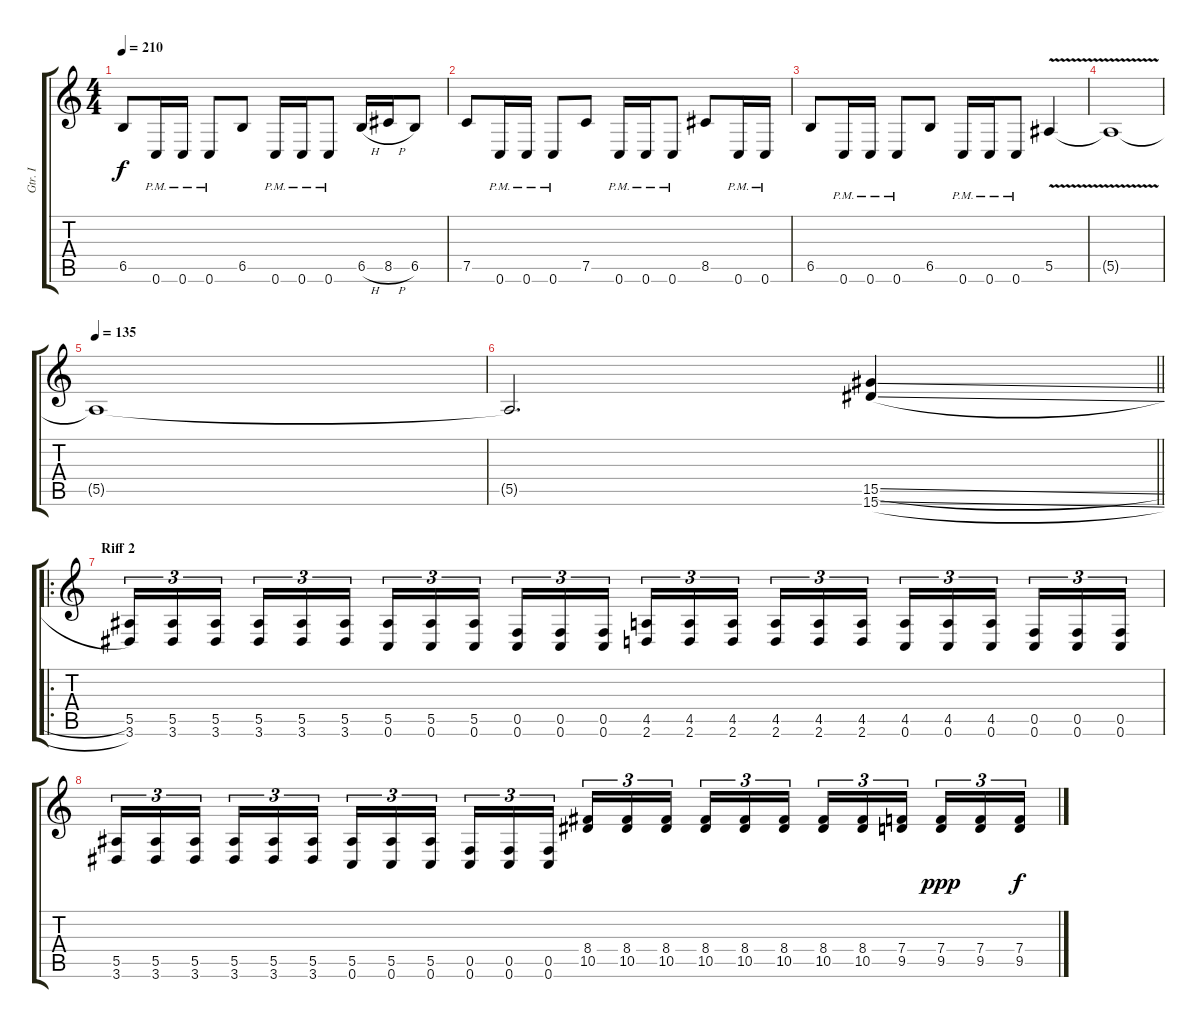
\track ("Gtr. I" "Gtr. I") {instrument overdrivenguitar}
\staff {score tabs}
\tuning (C4 G3 Eb3 Bb2 F2 C2) {hide}
\ts (4 4)
\tempo 210
\clef g2
\ks c
6.5.8{dy f} 0.6{pm}.16 0.6{pm}.16 0.6{pm}.8 6.5.8 0.6{pm}.16 0.6{pm}.16 0.6{pm}.8 6.5{h}.16 8.5{h}.16 6.5.8 |
7.5.8 0.6{pm}.16 0.6{pm}.16 0.6{pm}.8 7.5.8 0.6{pm}.16 0.6{pm}.16 0.6{pm}.8 8.5.8 0.6{pm}.16 0.6{pm}.16 |
6.5.8 0.6{pm}.16 0.6{pm}.16 0.6{pm}.8 6.5.8 0.6{pm}.16 0.6{pm}.16 0.6{pm}.8 5.5{v}.4 |
5.5{t}.1 |
\tempo 135
5.5{t}.1 |
\barLineRight lightlight
5.5{t}.2{d} (15.5{sl} 15.6{sl}).4 |
\ro
\section ("" "Riff 2")
(5.5 3.6).16{tu (3 2)} (5.5 3.6).16{tu (3 2)} (5.5 3.6).16{tu (3 2) beam splitsecondary} (5.5 3.6).16{tu (3 2)} (5.5 3.6).16{tu (3 2)} (5.5 3.6).16{tu (3 2)} (5.5 0.6).16{tu (3 2)} (5.5 0.6).16{tu (3 2)} (5.5 0.6).16{tu (3 2) beam splitsecondary} (0.5 0.6).16{tu (3 2)} (0.5 0.6).16{tu (3 2)} (0.5 0.6).16{tu (3 2)} (4.5 2.6).16{tu (3 2)} (4.5 2.6).16{tu (3 2)} (4.5 2.6).16{tu (3 2) beam splitsecondary} (4.5 2.6).16{tu (3 2)} (4.5 2.6).16{tu (3 2)} (4.5 2.6).16{tu (3 2)} (4.5 0.6).16{tu (3 2)} (4.5 0.6).16{tu (3 2)} (4.5 0.6).16{tu (3 2) beam splitsecondary} (0.5 0.6).16{tu (3 2)} (0.5 0.6).16{tu (3 2)} (0.5 0.6).16{tu (3 2)} |
(5.5 3.6).16{tu (3 2)} (5.5 3.6).16{tu (3 2)} (5.5 3.6).16{tu (3 2) beam splitsecondary} (5.5 3.6).16{tu (3 2)} (5.5 3.6).16{tu (3 2)} (5.5 3.6).16{tu (3 2)} (5.5 0.6).16{tu (3 2)} (5.5 0.6).16{tu (3 2)} (5.5 0.6).16{tu (3 2) beam splitsecondary} (0.5 0.6).16{tu (3 2)} (0.5 0.6).16{tu (3 2)} (0.5 0.6).16{tu (3 2)} (8.4 10.5).16{tu (3 2)} (8.4 10.5).16{tu (3 2)} (8.4 10.5).16{tu (3 2) beam splitsecondary} (8.4 10.5).16{tu (3 2)} (8.4 10.5).16{tu (3 2)} (8.4 10.5).16{tu (3 2)} (8.4 10.5).16{tu (3 2)} (8.4 10.5).16{tu (3 2)} (7.4 9.5).16{tu (3 2) beam splitsecondary} (7.4 9.5).16{tu (3 2) dy ppp} (7.4 9.5).16{tu (3 2)} (7.4 9.5).16{tu (3 2) dy f}
